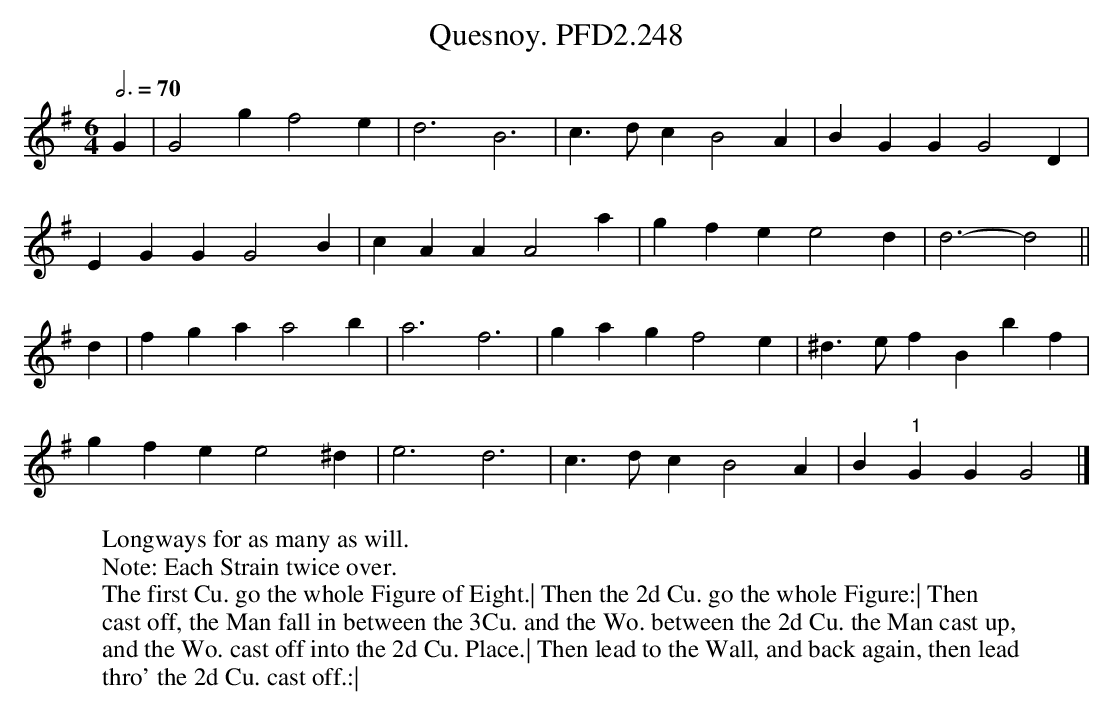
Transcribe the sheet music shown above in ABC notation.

X:1
T:Quesnoy. PFD2.248
M:6/4
L:1/4
Q:3/4=70
K:G
G|G2gf2e|d3B3|c>dcB2A|BGGG2D|
EGGG2B|cAAA2a|gfee2d|d3-d2||
d|fgaa2b|a3f3|gagf2e|^d>efBbf|
gfee2^d|e3d3|c>dcB2A|B"1"GGG2|]
W:Longways for as many as will.
W:Note: Each Strain twice over.
W:The first Cu. go the whole Figure of Eight.| Then the 2d Cu. go the whole Figure:| Then
W:cast off, the Man fall in between the 3Cu. and the Wo. between the 2d Cu. the Man cast up,
W:and the Wo. cast off into the 2d Cu. Place.| Then lead to the Wall, and back again, then lead
W:thro' the 2d Cu. cast off.:|
